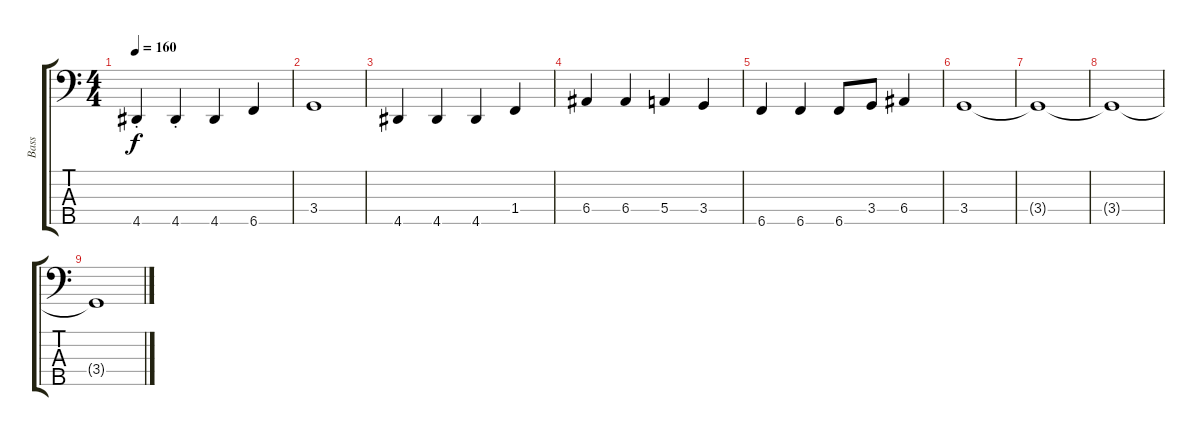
\track ("Bass" "Bass") {instrument electricbassfinger}
\staff {score tabs}
\tuning (G2 D2 A1 E1 B0) {hide}
\ts (4 4)
\tempo 160
\clef f4
\ks c
4.5{st}.4{dy f} 4.5{st}.4 4.5.4 6.5.4 |
3.4.1 |
4.5.4 4.5.4 4.5.4 1.4.4 |
6.4.4 6.4.4 5.4.4 3.4.4 |
6.5.4 6.5.4 6.5.8 3.4.8 6.4.4 |
3.4.1 |
3.4{t}.1 |
3.4{t}.1 |
3.4{t}.1
